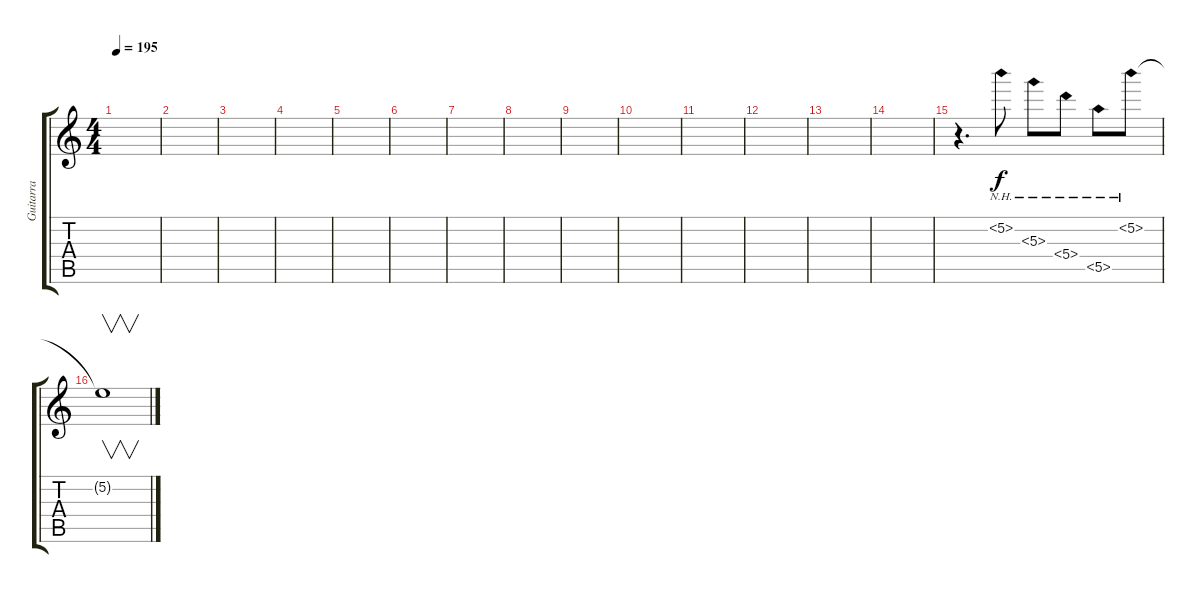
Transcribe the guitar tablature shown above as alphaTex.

\track ("Guitarra" "Guitarra") {instrument overdrivenguitar}
\staff {score tabs}
\tuning (E4 B3 G3 D3 A2 E2) {hide}
\ts (4 4)
\tempo 195
\clef g2
\ks c
|
|
|
|
|
|
|
|
|
|
|
|
|
|
r.4{d} 5.2{nh}.8 5.3{nh}.8 5.4{nh}.8 5.5{nh}.8 5.2{nh}.8 |
5.2{t}.1{v}
